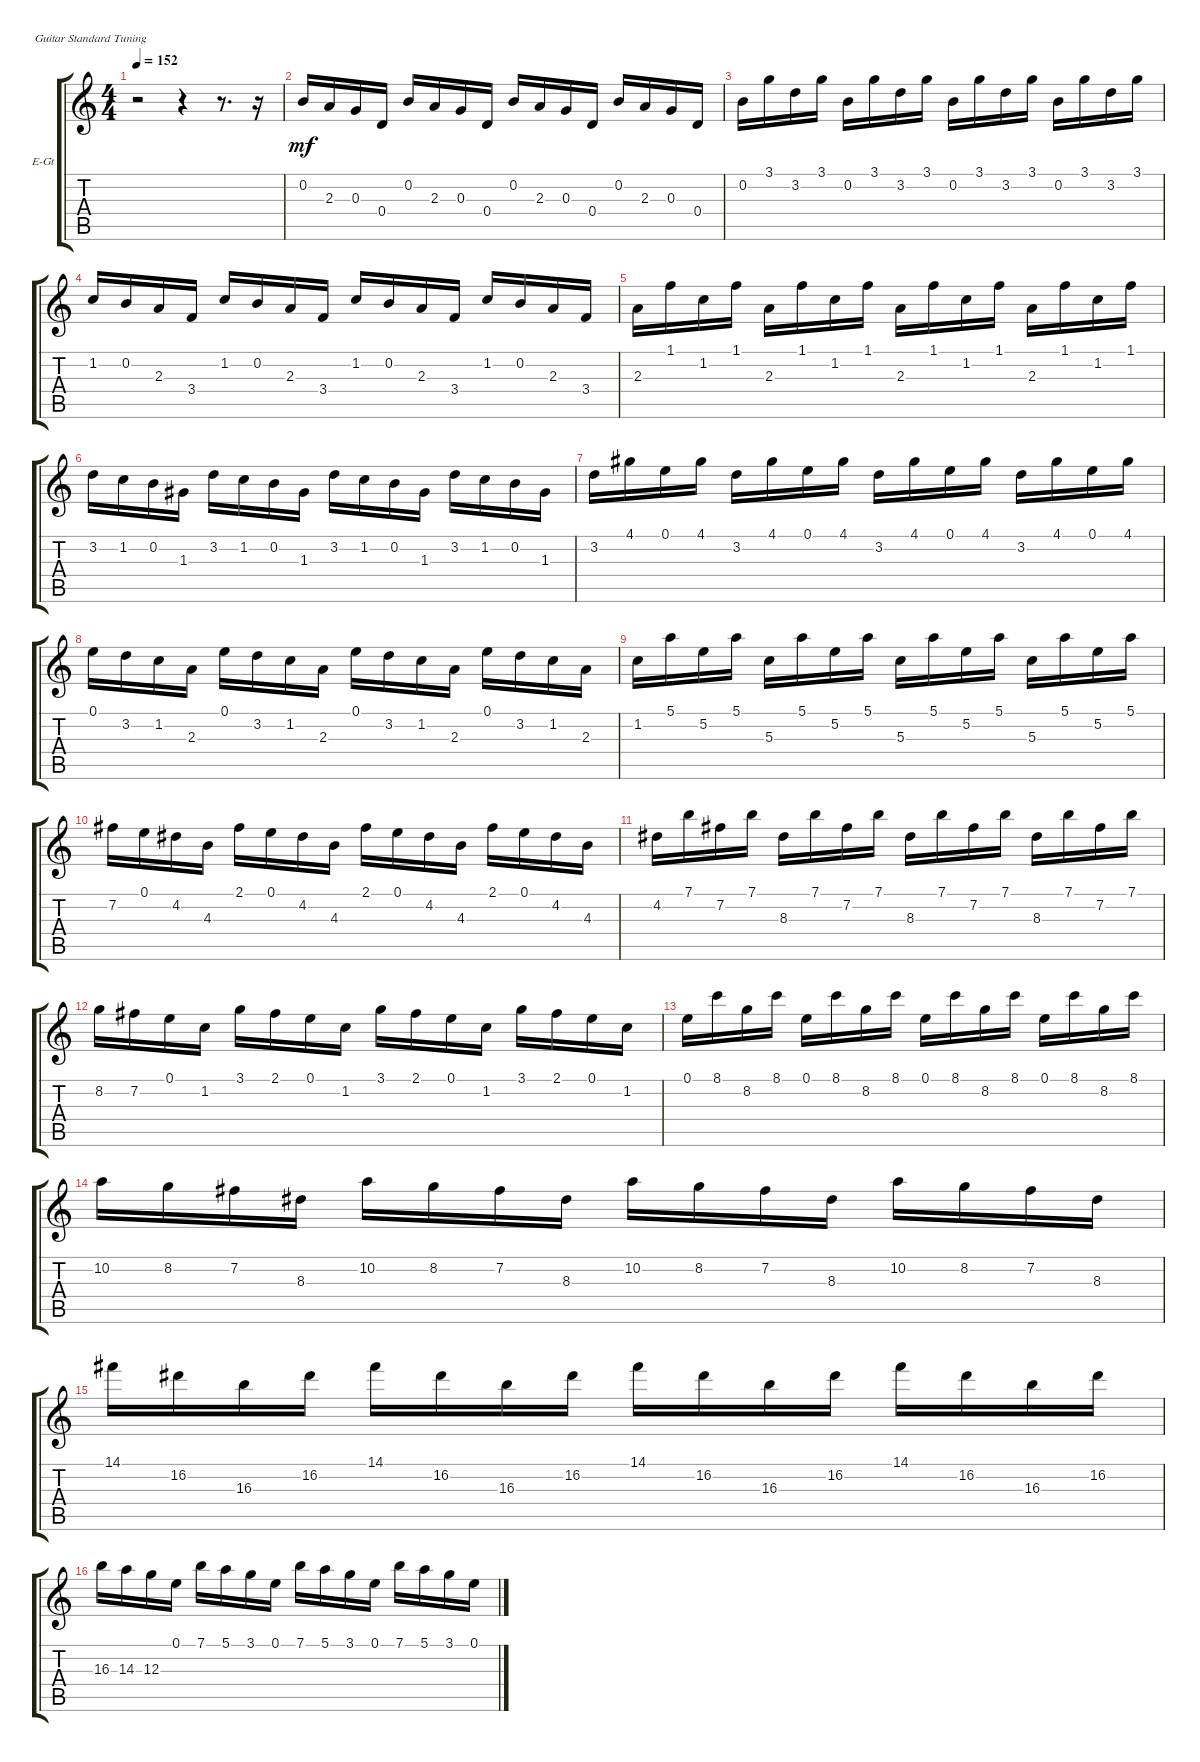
\bracketExtendMode groupsimilarinstruments
\firstSystemTrackNameOrientation horizontal
\otherSystemsTrackNameOrientation horizontal
\track ("Electric Guitar" "E-Gt") {instrument electricguitarclean}
\staff {score tabs}
\tuning (E4 B3 G3 D3 A2 E2)
\ts (4 4)
\tempo 152
\clef g2
\ks c
r.2{dy mf} r.4 r.8{d} r.16 |
0.2.16 2.3.16 0.3.16 0.4.16 0.2.16 2.3.16 0.3.16 0.4.16 0.2.16 2.3.16 0.3.16 0.4.16 0.2.16 2.3.16 0.3.16 0.4.16 |
0.2.16 3.1.16 3.2.16 3.1.16 0.2.16 3.1.16 3.2.16 3.1.16 0.2.16 3.1.16 3.2.16 3.1.16 0.2.16 3.1.16 3.2.16 3.1.16 |
1.2.16 0.2.16 2.3.16 3.4.16 1.2.16 0.2.16 2.3.16 3.4.16 1.2.16 0.2.16 2.3.16 3.4.16 1.2.16 0.2.16 2.3.16 3.4.16 |
2.3.16 1.1.16 1.2.16 1.1.16 2.3.16 1.1.16 1.2.16 1.1.16 2.3.16 1.1.16 1.2.16 1.1.16 2.3.16 1.1.16 1.2.16 1.1.16 |
3.2.16 1.2.16 0.2.16 1.3.16 3.2.16 1.2.16 0.2.16 1.3.16 3.2.16 1.2.16 0.2.16 1.3.16 3.2.16 1.2.16 0.2.16 1.3.16 |
3.2.16 4.1.16 0.1.16 4.1.16 3.2.16 4.1.16 0.1.16 4.1.16 3.2.16 4.1.16 0.1.16 4.1.16 3.2.16 4.1.16 0.1.16 4.1.16 |
0.1.16 3.2.16 1.2.16 2.3.16 0.1.16 3.2.16 1.2.16 2.3.16 0.1.16 3.2.16 1.2.16 2.3.16 0.1.16 3.2.16 1.2.16 2.3.16 |
1.2.16 5.1.16 5.2.16 5.1.16 5.3.16 5.1.16 5.2.16 5.1.16 5.3.16 5.1.16 5.2.16 5.1.16 5.3.16 5.1.16 5.2.16 5.1.16 |
7.2.16 0.1.16 4.2.16 4.3.16 2.1.16 0.1.16 4.2.16 4.3.16 2.1.16 0.1.16 4.2.16 4.3.16 2.1.16 0.1.16 4.2.16 4.3.16 |
4.2.16 7.1.16 7.2.16 7.1.16 8.3.16 7.1.16 7.2.16 7.1.16 8.3.16 7.1.16 7.2.16 7.1.16 8.3.16 7.1.16 7.2.16 7.1.16 |
8.2.16 7.2.16 0.1.16 1.2.16 3.1.16 2.1.16 0.1.16 1.2.16 3.1.16 2.1.16 0.1.16 1.2.16 3.1.16 2.1.16 0.1.16 1.2.16 |
0.1.16 8.1.16 8.2.16 8.1.16 0.1.16 8.1.16 8.2.16 8.1.16 0.1.16 8.1.16 8.2.16 8.1.16 0.1.16 8.1.16 8.2.16 8.1.16 |
10.2.16 8.2.16 7.2.16 8.3.16 10.2.16 8.2.16 7.2.16 8.3.16 10.2.16 8.2.16 7.2.16 8.3.16 10.2.16 8.2.16 7.2.16 8.3.16 |
14.1.16 16.2.16 16.3.16 16.2.16 14.1.16 16.2.16 16.3.16 16.2.16 14.1.16 16.2.16 16.3.16 16.2.16 14.1.16 16.2.16 16.3.16 16.2.16 |
16.3.16 14.3.16 12.3.16 0.1.16 7.1.16 5.1.16 3.1.16 0.1.16 7.1.16 5.1.16 3.1.16 0.1.16 7.1.16 5.1.16 3.1.16 0.1.16
